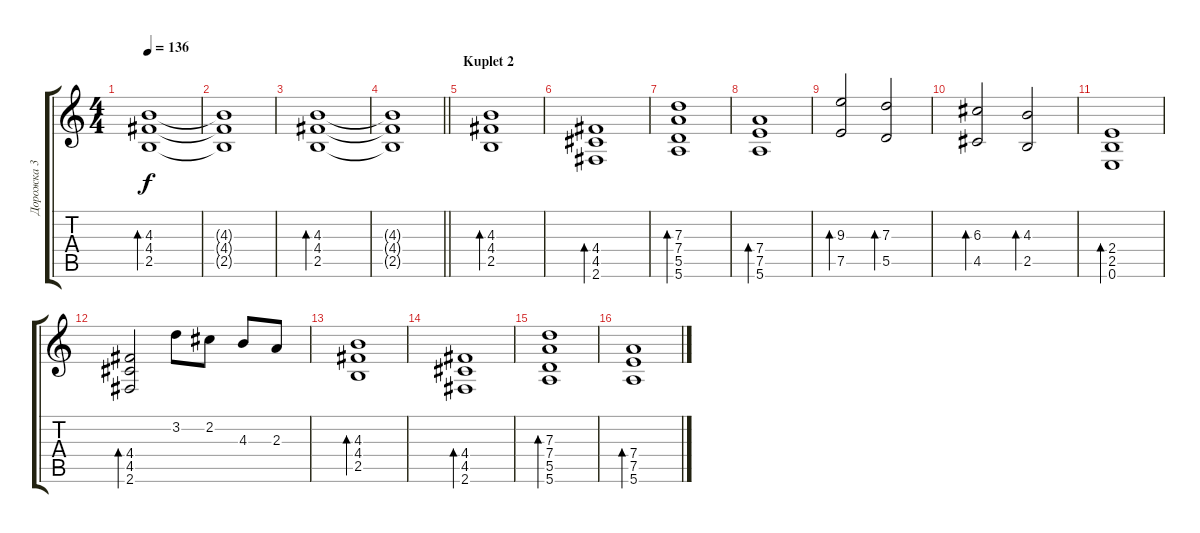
\track ("Дорожка 3" "Дорожка 3") {instrument acousticguitarsteel}
\staff {score tabs}
\tuning (E4 B3 G3 D3 A2 E2) {hide}
\ts (4 4)
\tempo 136
\clef g2
\ks c
(4.3 4.4 2.5).1{bd 30 dy f} |
(4.3{t} 4.4{t} 2.5{t}).1 |
(4.3 4.4 2.5).1{bd 30} |
\barLineRight lightlight
(4.3{t} 4.4{t} 2.5{t}).1 |
\section ("" "Kuplet 2")
(4.3 4.4 2.5).1{bd 30} |
(4.4 4.5 2.6).1{bd 30} |
(7.3 7.4 5.5 5.6).1{bd 30} |
(7.4 7.5 5.6).1{bd 30} |
(9.3 7.5).2{bd 30} (7.3 5.5).2{bd 30} |
(6.3 4.5).2{bd 30} (4.3 2.5).2{bd 30} |
(2.4 2.5 0.6).1{bd 30} |
(4.4 4.5 2.6).2{bd 30} 3.2.8 2.2.8 4.3.8 2.3.8 |
(4.3 4.4 2.5).1{bd 30} |
(4.4 4.5 2.6).1{bd 30} |
(7.3 7.4 5.5 5.6).1{bd 30} |
(7.4 7.5 5.6).1{bd 30}
